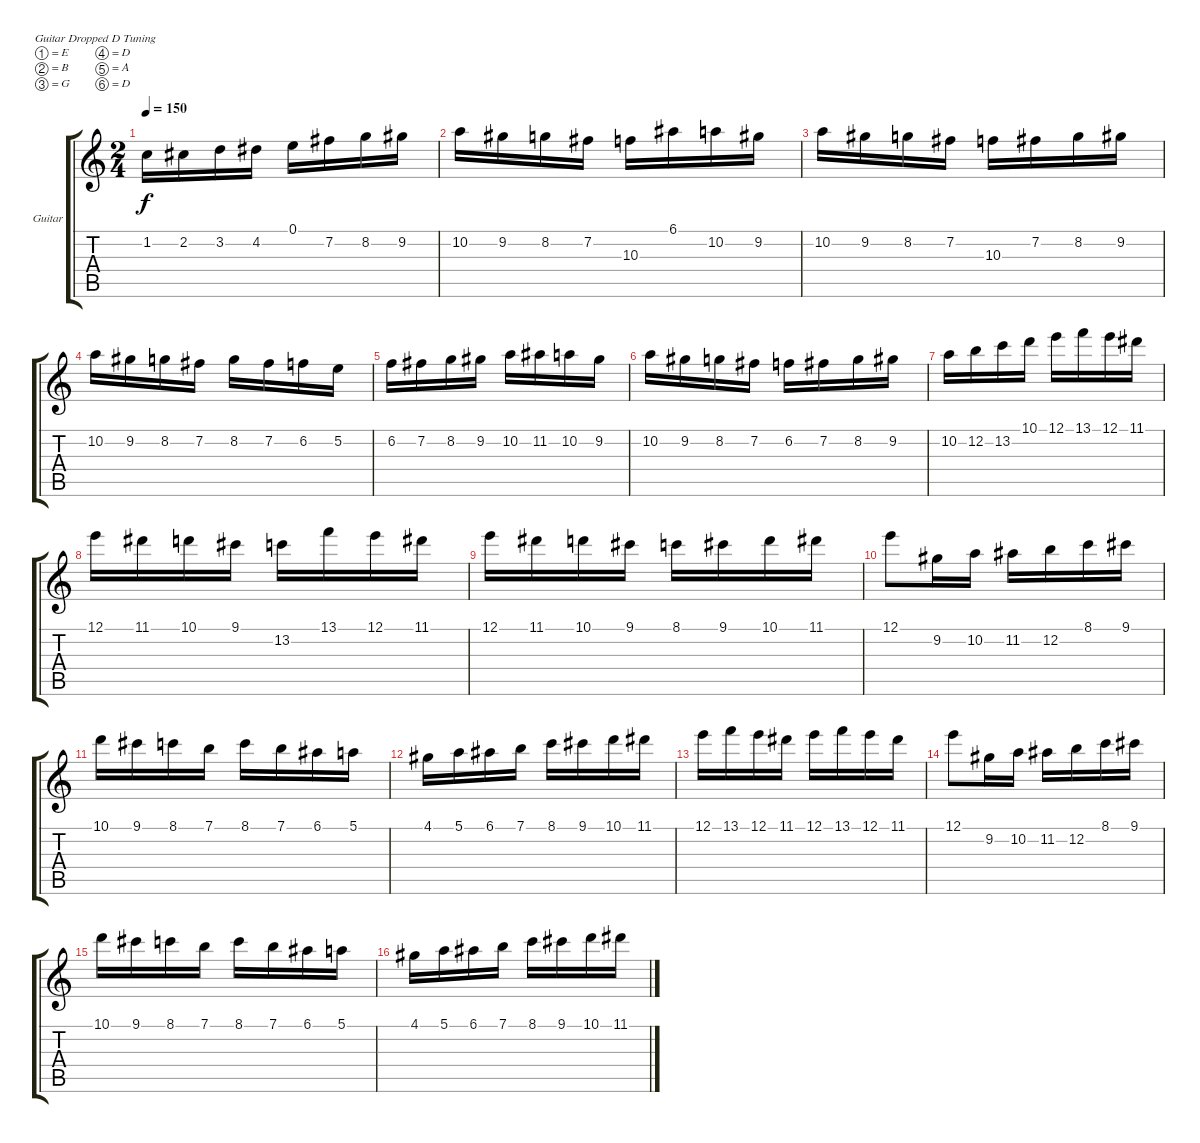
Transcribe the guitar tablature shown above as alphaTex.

\bracketExtendMode groupsimilarinstruments
\firstSystemTrackNameOrientation horizontal
\otherSystemsTrackNameOrientation horizontal
\track ("Guitar" "Guitar") {instrument acousticguitarnylon}
\staff {score tabs}
\tuning (E4 B3 G3 D3 A2 D2)
\ts (2 4)
\tempo 150
\clef g2
\ks c
1.2.16{dy f} 2.2.16 3.2.16 4.2.16 0.1.16 7.2.16 8.2.16 9.2.16 |
10.2.16 9.2.16 8.2.16 7.2.16 10.3.16 6.1.16 10.2.16 9.2.16 |
10.2.16 9.2.16 8.2.16 7.2.16 10.3.16 7.2.16 8.2.16 9.2.16 |
10.2.16 9.2.16 8.2.16 7.2.16 8.2.16 7.2.16 6.2.16 5.2.16 |
6.2.16 7.2.16 8.2.16 9.2.16 10.2.16 11.2.16 10.2.16 9.2.16 |
10.2.16 9.2.16 8.2.16 7.2.16 6.2.16 7.2.16 8.2.16 9.2.16 |
10.2.16 12.2.16 13.2.16 10.1.16 12.1.16 13.1.16 12.1.16 11.1.16 |
12.1.16 11.1.16 10.1.16 9.1.16 13.2.16 13.1.16 12.1.16 11.1.16 |
12.1.16 11.1.16 10.1.16 9.1.16 8.1.16 9.1.16 10.1.16 11.1.16 |
12.1.8 9.2.16 10.2.16 11.2.16 12.2.16 8.1.16 9.1.16 |
10.1.16 9.1.16 8.1.16 7.1.16 8.1.16 7.1.16 6.1.16 5.1.16 |
4.1.16 5.1.16 6.1.16 7.1.16 8.1.16 9.1.16 10.1.16 11.1.16 |
12.1.16 13.1.16 12.1.16 11.1.16 12.1.16 13.1.16 12.1.16 11.1.16 |
12.1.8 9.2.16 10.2.16 11.2.16 12.2.16 8.1.16 9.1.16 |
10.1.16 9.1.16 8.1.16 7.1.16 8.1.16 7.1.16 6.1.16 5.1.16 |
4.1.16 5.1.16 6.1.16 7.1.16 8.1.16 9.1.16 10.1.16 11.1.16
